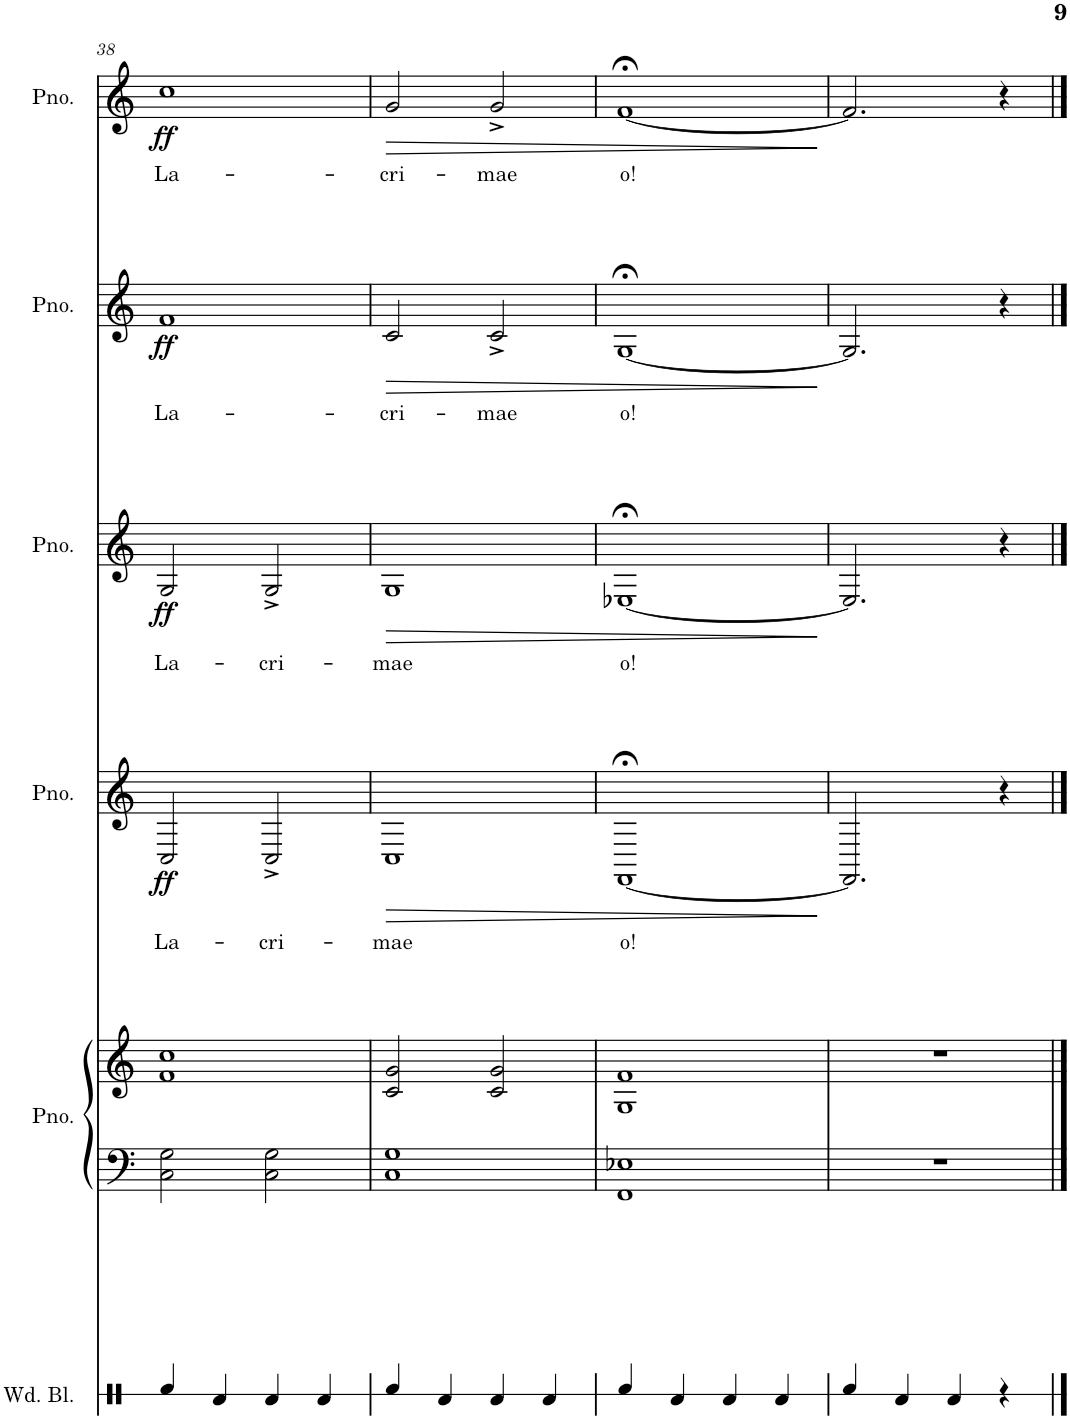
**kern	**kern	**kern	**kern	**text	**dynam	**kern	**text	**dynam	**kern	**text	**dynam	**kern	**text	**dynam
*part6	*part5	*part5	*part4	*part4	*part4	*part3	*part3	*part3	*part2	*part2	*part2	*part1	*part1	*part1
*staff7	*staff6	*staff5	*staff4	*staff4	*staff4	*staff3	*staff3	*staff3	*staff2	*staff2	*staff2	*staff1	*staff1	*staff1
*I"Wood Blocks	*I"Piano (rehearsal only)	*	*I"Piano	*	*	*I"Piano	*	*	*I"Piano	*	*	*I"Piano	*	*
*I'Wd. Bl.	*I'Pno.	*	*I'Pno.	*	*	*I'Pno.	*	*	*I'Pno.	*	*	*I'Pno.	*	*
!!LO:PB:g=z
*clefX	*clefF4	*clefG2	*clefG2	*	*	*clefG2	*	*	*clefG2	*	*	*clefG2	*	*
*k[]	*k[]	*k[]	*k[]	*	*	*k[]	*	*	*k[]	*	*	*k[]	*	*
*M4/4	*M4/4	*M4/4	*M4/4	*	*	*M4/4	*	*	*M4/4	*	*	*M4/4	*	*
=38	=38	=38	=38	=38	=38	=38	=38	=38	=38	=38	=38	=38	=38	=38
!	!	!	!	!LO:LY:b	!LO:DY:b	!	!LO:LY:b	!LO:DY:b	!	!LO:LY:b	!LO:DY:b	!	!LO:LY:b	!LO:DY:b
4Rf/	2C\ 2G\	1f 1cc	2C/	La-	ff	2G/	La-	ff	1f	La-	ff	1cc	La-	ff
4Rd/	.	.	.	.	.	.	.	.	.	.	.	.	.	.
!	!	!	!	!LO:LY:b	!	!	!LO:LY:b	!	!	!	!	!	!	!
4Rd/	2C\ 2G\	.	2C^/	-cri-	.	2G^/	-cri-	.	.	.	.	.	.	.
4Rd/	.	.	.	.	.	.	.	.	.	.	.	.	.	.
=39	=39	=39	=39	=39	=39	=39	=39	=39	=39	=39	=39	=39	=39	=39
!	!	!	!	!LO:LY:b	!LO:HP:b	!	!LO:LY:b	!LO:HP:b	!	!LO:LY:b	!LO:HP:b	!	!LO:LY:b	!LO:HP:b
4Rf/	1C 1G	2c/ 2g/	1C	-mae	>	1G	-mae	>	2c/	-cri-	>	2g/	-cri-	>
4Rd/	.	.	.	.	.	.	.	.	.	.	.	.	.	.
!	!	!	!	!	!	!	!	!	!	!LO:LY:b	!	!	!LO:LY:b	!
4Rd/	.	2c/ 2g/	.	.	.	.	.	.	2c^/	-mae	.	2g^/	-mae	.
4Rd/	.	.	.	.	.	.	.	.	.	.	.	.	.	.
=40	=40	=40	=40	=40	=40	=40	=40	=40	=40	=40	=40	=40	=40	=40
!	!	!	!	!LO:LY:b	!	!	!LO:LY:b	!	!	!LO:LY:b	!	!	!LO:LY:b	!
4Rf/	1FF 1E-X	1G 1f	[1FF;<	o!	.	[1E-X;<	o!	.	[1G;<	o!	.	[1f;<	o!	.
4Rd/	.	.	.	.	.	.	.	.	.	.	.	.	.	.
4Rd/	.	.	.	.	.	.	.	.	.	.	.	.	.	.
4Rd/	.	.	.	.	.	.	.	.	.	.	.	.	.	.
.	.	.	.	.	]	.	.	]	.	.	]	.	.	]
=41	=41	=41	=41	=41	=41	=41	=41	=41	=41	=41	=41	=41	=41	=41
4Rf/	1r	1r	2.FF/]	.	.	2.E-/]	.	.	2.G/]	.	.	2.f/]	.	.
4Rd/	.	.	.	.	.	.	.	.	.	.	.	.	.	.
4Rd/	.	.	.	.	.	.	.	.	.	.	.	.	.	.
4r	.	.	4r	.	.	4r	.	.	4r	.	.	4r	.	.
==	==	==	==	==	==	==	==	==	==	==	==	==	==	==
*-	*-	*-	*-	*-	*-	*-	*-	*-	*-	*-	*-	*-	*-	*-
